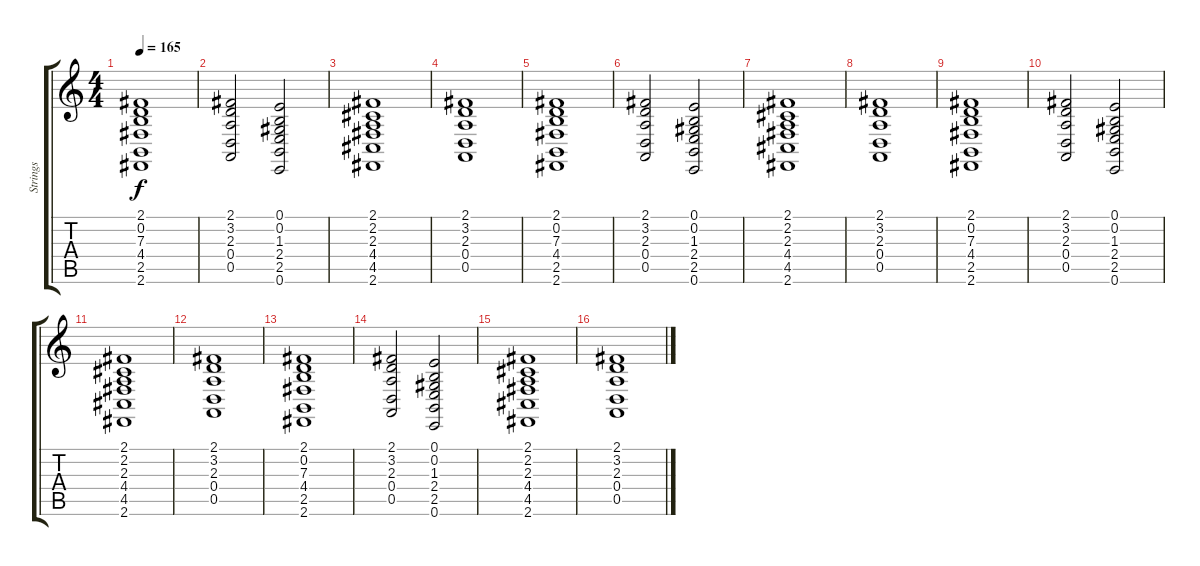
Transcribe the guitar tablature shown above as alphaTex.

\track ("Strings" "Strings") {instrument stringensemble1}
\staff {score tabs}
\tuning (E4 B3 G3 D3 A2 E2) {hide}
\ts (4 4)
\tempo 165
\clef g2
\ks c
(2.1 0.2 7.3 4.4 2.5 2.6).1{dy f} |
(2.1 3.2 2.3 0.4 0.5).2 (0.1 0.2 1.3 2.4 2.5 0.6).2 |
(2.1 2.2 2.3 4.4 4.5 2.6).1 |
(2.1 3.2 2.3 0.4 0.5).1 |
(2.1 0.2 7.3 4.4 2.5 2.6).1 |
(2.1 3.2 2.3 0.4 0.5).2 (0.1 0.2 1.3 2.4 2.5 0.6).2 |
(2.1 2.2 2.3 4.4 4.5 2.6).1 |
(2.1 3.2 2.3 0.4 0.5).1 |
(2.1 0.2 7.3 4.4 2.5 2.6).1 |
(2.1 3.2 2.3 0.4 0.5).2 (0.1 0.2 1.3 2.4 2.5 0.6).2 |
(2.1 2.2 2.3 4.4 4.5 2.6).1 |
(2.1 3.2 2.3 0.4 0.5).1 |
(2.1 0.2 7.3 4.4 2.5 2.6).1 |
(2.1 3.2 2.3 0.4 0.5).2 (0.1 0.2 1.3 2.4 2.5 0.6).2 |
(2.1 2.2 2.3 4.4 4.5 2.6).1{volume 10} |
(2.1 3.2 2.3 0.4 0.5).1
